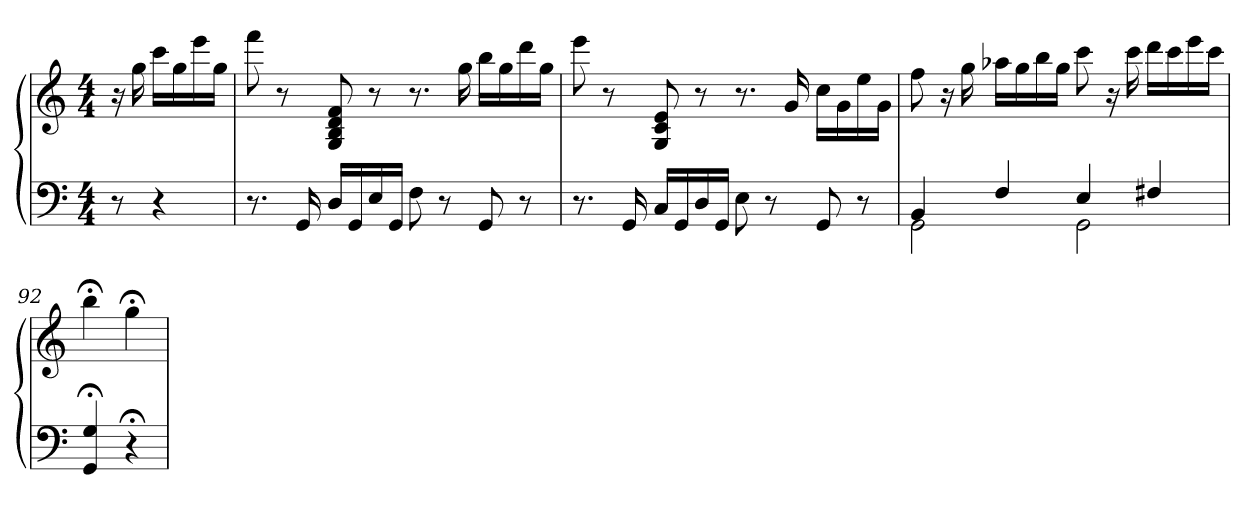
**kern	**kern
*part1	*part1
*staff2	*staff1
*clefF4	*clefG2
*k[]	*k[]
*C:	*C:
*M4/4	*M4/4
=	=
8r	16r
.	16gg
4r	16cccLL
.	16gg
.	16eee
.	16ggJJ
=89	=89
8.r	8fff
.	8r
16GG	.
16DLL	8G 8B 8d 8f
16GG	.
16E	8r
16GGJJ	.
8F	8.r
8r	.
.	16gg
8GG	16bbLL
.	16gg
8r	16ddd
.	16ggJJ
=90	=90
8.r	8eee
.	8r
16GG	.
16CLL	8G 8c 8e
16GG	.
16D	8r
16GGJJ	.
8E	8.r
8r	.
.	16g
8GG	16ccLL
.	16g
8r	16ee
.	16gJJ
=91	=91
*^	*
4BB	2GG	8ff
.	.	16r
.	.	16gg
4F	.	16aa-XLL
.	.	16gg
.	.	16bb
.	.	16ggJJ
4E	2GG	8ccc
.	.	16r
.	.	16ccc
4F#X	.	16dddLL
.	.	16ccc
.	.	16eee
.	.	16cccJJ
*v	*v	*
=92	=92
4GG;< 4G;<	4bb;<
4r;<	4gg;<
=	=
*-	*-
